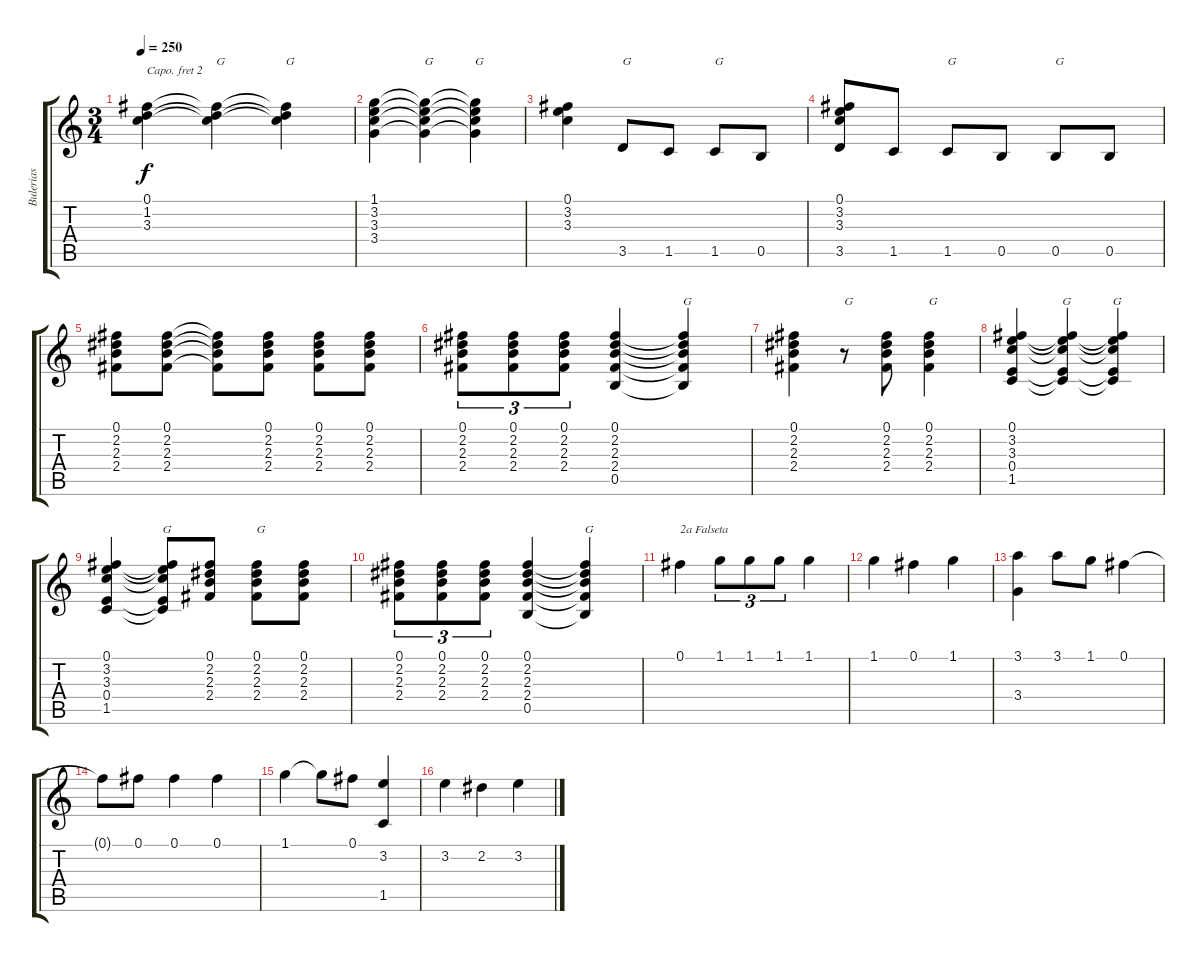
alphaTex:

\track ("Bulerias" "Bulerias") {instrument acousticguitarnylon}
\staff {score tabs}
\capo 2
\tuning (E4 B3 G3 D3 A2 E2) {hide}
\ts (3 4)
\tempo 250
\clef g2
\ks c
(0.1 1.2 3.3).4{dy f} (0.1{t} 1.2{t} 3.3{t}).4{txt "G"} (0.1{t} 1.2{t} 3.3{t}).4{txt "G"} |
(1.1 3.2 3.3 3.4).4 (1.1{t} 3.2{t} 3.3{t} 3.4{t}).4{txt "G"} (1.1{t} 3.2{t} 3.3{t} 3.4{t}).4{txt "G"} |
(0.1 3.2 3.3).4 3.5.8{txt "G"} 1.5.8 1.5.8{txt "G"} 0.5.8 |
(0.1 3.2 3.3 3.5).8 1.5.8 1.5.8{txt "G"} 0.5.8 0.5.8{txt "G"} 0.5.8 |
(0.1 2.2 2.3 2.4).8 (0.1 2.2 2.3 2.4).8 (0.1{t} 2.2{t} 2.3{t} 2.4{t}).8 (0.1 2.2 2.3 2.4).8 (0.1 2.2 2.3 2.4).8 (0.1 2.2 2.3 2.4).8 |
(0.1 2.2 2.3 2.4).8{tu (3 2)} (0.1 2.2 2.3 2.4).8{tu (3 2)} (0.1 2.2 2.3 2.4).8{tu (3 2)} (0.1 2.2 2.3 2.4 0.5).4 (0.1{t} 2.2{t} 2.3{t} 2.4{t} 0.5{t}).4{txt "G"} |
(0.1 2.2 2.3 2.4).4 r.8{txt "G"} (0.1 2.2 2.3 2.4).8 (0.1 2.2 2.3 2.4).4{txt "G"} |
(0.1 3.2 3.3 0.4 1.5).4 (0.1{t} 3.2{t} 3.3{t} 0.4{t} 1.5{t}).4{txt "G"} (0.1{t} 3.2{t} 3.3{t} 0.4{t} 1.5{t}).4{txt "G"} |
(0.1 3.2 3.3 0.4 1.5).4 (0.1{t} 3.2{t} 3.3{t} 0.4{t} 1.5{t}).8{txt "G"} (0.1 2.2 2.3 2.4).8 (0.1 2.2 2.3 2.4).8{txt "G"} (0.1 2.2 2.3 2.4).8 |
(0.1 2.2 2.3 2.4).8{tu (3 2)} (0.1 2.2 2.3 2.4).8{tu (3 2)} (0.1 2.2 2.3 2.4).8{tu (3 2)} (0.1 2.2 2.3 2.4 0.5).4 (0.1{t} 2.2{t} 2.3{t} 2.4{t} 0.5{t}).4{txt "G"} |
0.1.4{txt "2a Falseta"} 1.1.8{tu (3 2)} 1.1.8{tu (3 2)} 1.1.8{tu (3 2)} 1.1.4 |
1.1.4 0.1.4 1.1.4 |
(3.1 3.4).4 3.1.8 1.1.8 0.1.4 |
0.1{t}.8 0.1.8 0.1.4 0.1.4 |
1.1.4 1.1{t}.8 0.1.8 (3.2 1.5).4 |
3.2.4 2.2.4 3.2.4
